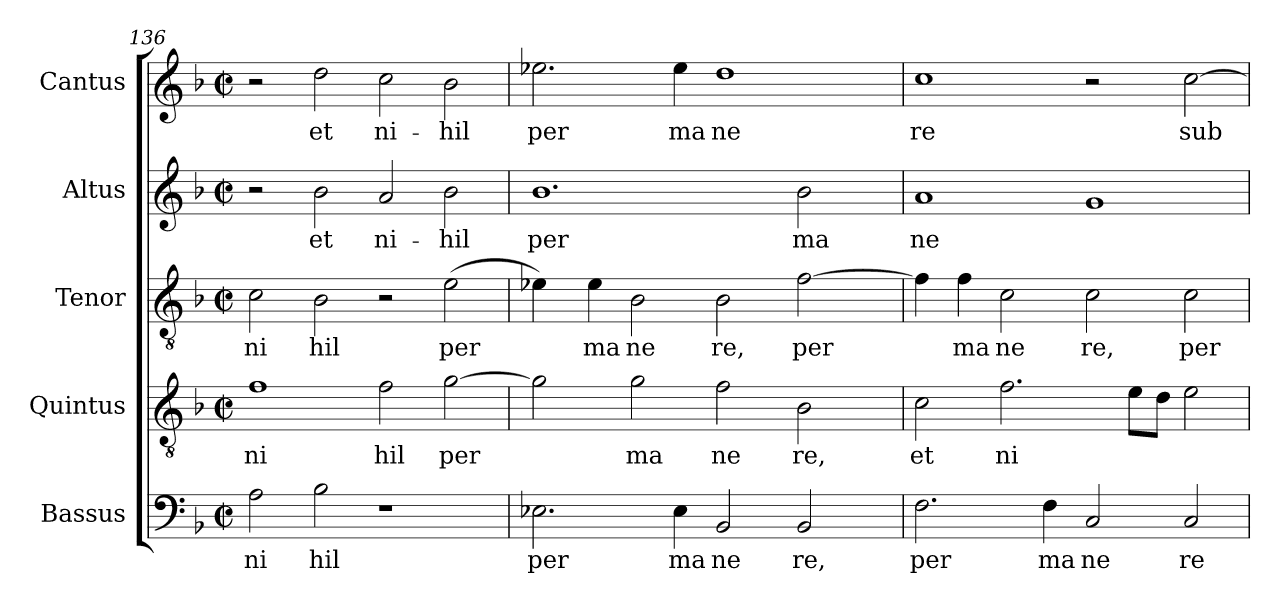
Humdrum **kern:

**kern	**text	**kern	**text	**kern	**text	**kern	**text	**kern	**text
*part5	*part5	*part4	*part4	*part3	*part3	*part2	*part2	*part1	*part1
*staff5	*staff5	*staff4	*staff4	*staff3	*staff3	*staff2	*staff2	*staff1	*staff1
*I"Bassus	*	*I"Quintus	*	*I"Tenor	*	*I"Altus	*	*I"Cantus	*
*clefF4	*	*clefGv2	*	*clefGv2	*	*clefG2	*	*clefG2	*
*k[b-]	*	*k[b-]	*	*k[b-]	*	*k[b-]	*	*k[b-]	*
*F:	*	*F:	*	*F:	*	*F:	*	*F:	*
*M2/2	*	*M2/2	*	*M2/2	*	*M2/2	*	*M2/2	*
*met(c|)	*	*met(c|)	*	*met(c|)	*	*met(c|)	*	*met(c|)	*
=136	=136	=136	=136	=136	=136	=136	=136	=136	=136
!	!LO:LY:b:cj	!	!LO:LY:b:cj	!	!LO:LY:b:cj	!	!	!	!
2A\	ni	1f	ni	2c\	ni	2r	.	2r	.
!	!LO:LY:b:cj	!	!	!	!LO:LY:b:cj	!	!LO:LY:b:cj	!	!LO:LY:b:cj
2B-\	hil	.	.	2B-\	hil	2b-\	et	2dd\	et
!	!	!	!LO:LY:b:cj	!	!	!	!LO:LY:b:cj	!	!LO:LY:b:cj
1r	.	2f\	hil	2r	.	2a/	ni-	2cc\	ni-
!	!	!	!LO:LY:b	!	!LO:LY:b	!	!LO:LY:b:cj	!	!LO:LY:b:cj
.	.	[>2g\	per	(>2e\	per	2b-\	-hil	2b-\	-hil
!!LO:PB:g=z
=137	=137	=137	=137	=137	=137	=137	=137	=137	=137
!	!LO:LY:b:cj	!	!	!	!	!	!LO:LY:b:cj	!	!LO:LY:b:cj
*	*	*^	*	*	*	*	*	*	*
2.E-X\	per	2g\]	16.ryy	.	4e-X\)	.	1.b-	per	2.ee-\	per
.	.	.	1ryy	.	.	.	.	.	.	.
!	!	!	!	!	!	!LO:LY:b:cj	!	!	!	!
.	.	.	.	.	4e-\	ma	.	.	.	.
!	!	!	!	!LO:LY:b:cj	!	!LO:LY:b:cj	!	!	!	!
.	.	2g\	.	ma	2B-\	ne	.	.	.	.
!	!LO:LY:b:cj	!	!	!	!	!	!	!	!	!LO:LY:b:cj
4E-\	ma	.	.	.	.	.	.	.	4ee-\	ma
!	!LO:LY:b:cj	!	!	!LO:LY:b:cj	!	!LO:LY:b:cj	!	!	!	!LO:LY:b:cj
2BB-/	ne	2f\	.	ne	2B-\	re,	.	.	1dd	ne
.	.	.	2ryy	.	.	.	.	.	.	.
!	!LO:LY:b:cj	!	!	!LO:LY:b:cj	!	!LO:LY:b	!	!LO:LY:b:cj	!	!
2BB-/	re,	2B-\	.	re,	[>2f\	per	2b-\	ma	.	.
.	.	.	4ryy	.	.	.	.	.	.	.
.	.	.	8ryy	.	.	.	.	.	.	.
.	.	.	32ryy	.	.	.	.	.	.	.
=138	=138	=138	=138	=138	=138	=138	=138	=138	=138	=138
!	!LO:LY:b:cj	!	!	!LO:LY:b:cj	!	!	!	!LO:LY:b:cj	!	!LO:LY:b:cj
*	*	*v	*v	*	*	*	*	*	*	*
2.F\	per	2c\	et	4f\]	.	1a	ne	1cc	re
!	!	!	!	!	!LO:LY:b:cj	!	!	!	!
.	.	.	.	4f\	ma	.	.	.	.
!	!	!	!LO:LY:b:cj	!	!LO:LY:b:cj	!	!	!	!
.	.	2.f\	ni	2c\	ne	.	.	.	.
!	!LO:LY:b:cj	!	!	!	!	!	!	!	!
4F\	ma	.	.	.	.	.	.	.	.
!	!LO:LY:b:cj	!	!	!	!LO:LY:b:cj	!	!	!	!
2C/	ne	.	.	2c\	re,	1g	.	2r	.
.	.	8e\L	.	.	.	.	.	.	.
.	.	8d\J	.	.	.	.	.	.	.
!	!LO:LY:b:cj	!	!	!	!LO:LY:b:cj	!	!	!	!LO:LY:b
2C/	re	2e\	.	2c\	per	.	.	[>2cc\	sub
=	=	=	=	=	=	=	=	=	=
*-	*-	*-	*-	*-	*-	*-	*-	*-	*-
